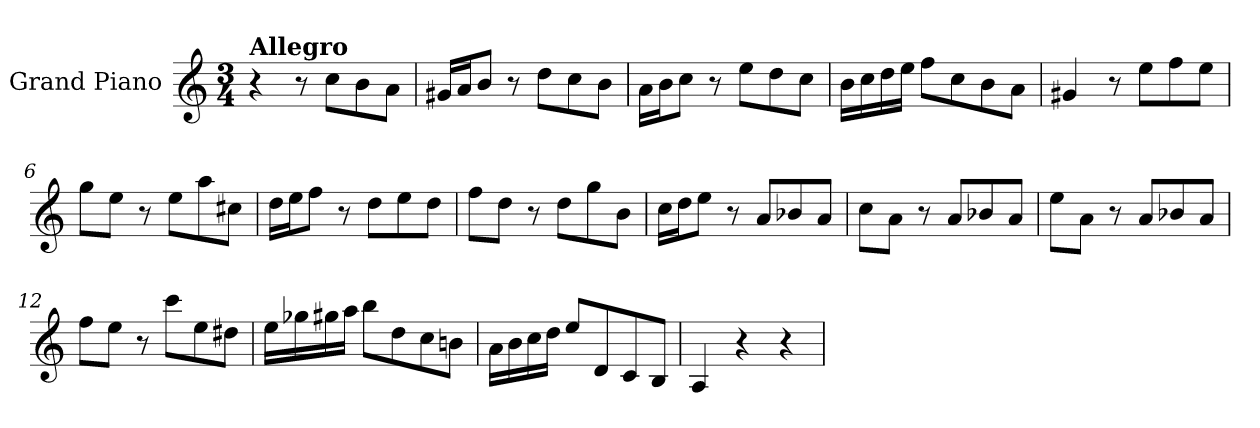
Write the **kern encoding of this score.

**kern
*part1
*staff1
*I"Grand Piano
*clefG2
*k[]
*M3/4
*MM120
=1
!LO:TX:a:B:t=Allegro
4r
8r
8cc\L
8b\
8a\J
=2
16g#X/LL
16a/J
8b/J
8r
8dd\L
8cc\
8b\J
=3
16a\LL
16b\J
8cc\J
8r
8ee\L
8dd\
8cc\J
=4
16b\LL
16cc\
16dd\
16ee\JJ
8ff\L
8cc\
8b\
8a\J
=5
4g#X/
8r
8ee\L
8ff\
8ee\J
!!LO:LB:g=z
=6
8gg\L
8ee\J
8r
8ee\L
8aa\
8cc#X\J
=7
16dd\LL
16ee\J
8ff\J
8r
8dd\L
8ee\
8dd\J
=8
8ff\L
8dd\J
8r
8dd\L
8gg\
8b\J
=9
16cc\LL
16dd\J
8ee\J
8r
8a/L
8b-X/
8a/J
=10
8cc\L
8a\J
8r
8a/L
8b-X/
8a/J
!!LO:LB:g=z
=11
8ee\L
8a\J
8r
8a/L
8b-X/
8a/J
=12
8ff\L
8ee\J
8r
8ccc\L
8ee\
8dd#X\J
=13
16ee\LL
16gg-Xi\
16gg#X\
16aa\JJ
8bb\L
8dd\
8cc\
8bn\J
=14
16a\LL
16b\
16cc\
16dd\JJ
8ee/L
8d/
8c/
8B/J
=15
4A/
4r
4r
=
*-
